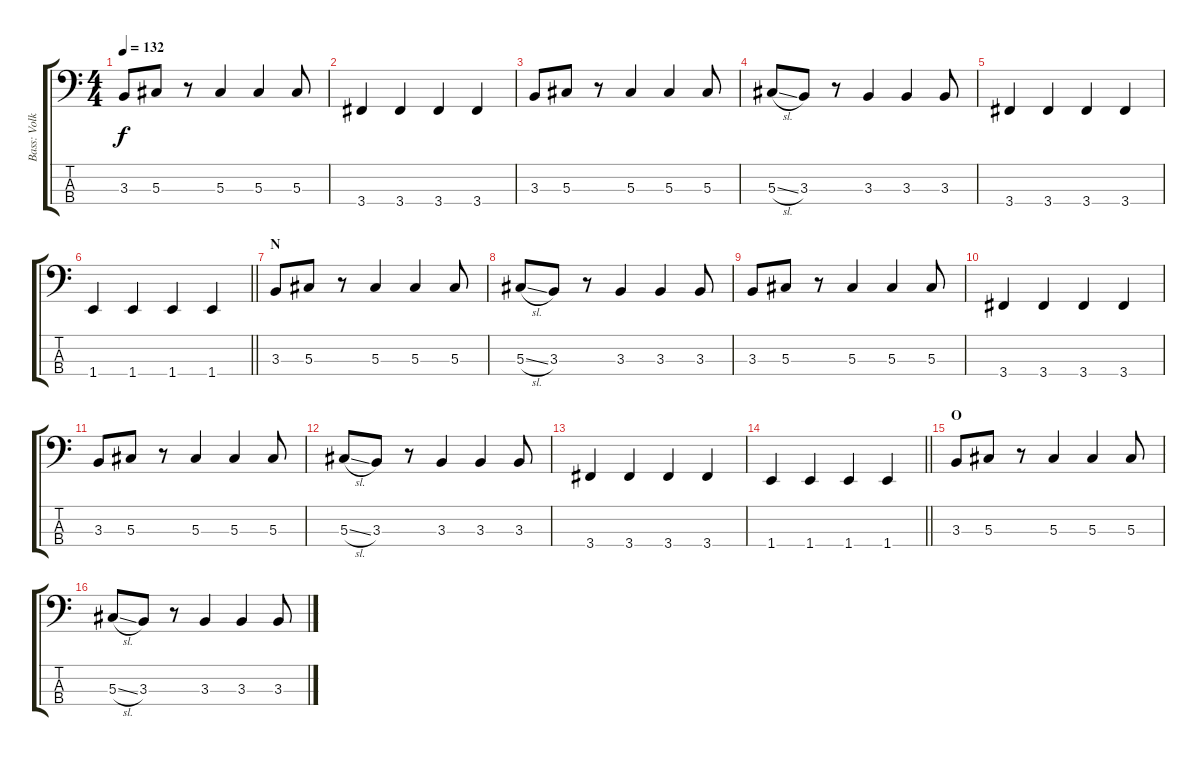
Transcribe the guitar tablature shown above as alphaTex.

\track ("Bass: Volker" "Bass: Volk") {instrument electricbassfinger}
\staff {score tabs}
\tuning (Gb2 Db2 Ab1 Eb1) {hide}
\ts (4 4)
\tempo 132
\clef f4
\ks c
3.3.8{dy f} 5.3.8 r.8 5.3.4 5.3.4 5.3.8 |
3.4.4 3.4.4 3.4.4 3.4.4 |
3.3.8 5.3.8 r.8 5.3.4 5.3.4 5.3.8 |
5.3{sl}.8 3.3.8 r.8 3.3.4 3.3.4 3.3.8 |
3.4.4 3.4.4 3.4.4 3.4.4 |
\barLineRight lightlight
1.4.4 1.4.4 1.4.4 1.4.4 |
\section ("" "N")
3.3.8 5.3.8 r.8 5.3.4 5.3.4 5.3.8 |
5.3{sl}.8 3.3.8 r.8 3.3.4 3.3.4 3.3.8 |
3.3.8 5.3.8 r.8 5.3.4 5.3.4 5.3.8 |
3.4.4 3.4.4 3.4.4 3.4.4 |
3.3.8 5.3.8 r.8 5.3.4 5.3.4 5.3.8 |
5.3{sl}.8 3.3.8 r.8 3.3.4 3.3.4 3.3.8 |
3.4.4 3.4.4 3.4.4 3.4.4 |
\barLineRight lightlight
1.4.4 1.4.4 1.4.4 1.4.4 |
\section ("" "O")
3.3.8 5.3.8 r.8 5.3.4 5.3.4 5.3.8 |
5.3{sl}.8 3.3.8 r.8 3.3.4 3.3.4 3.3.8
